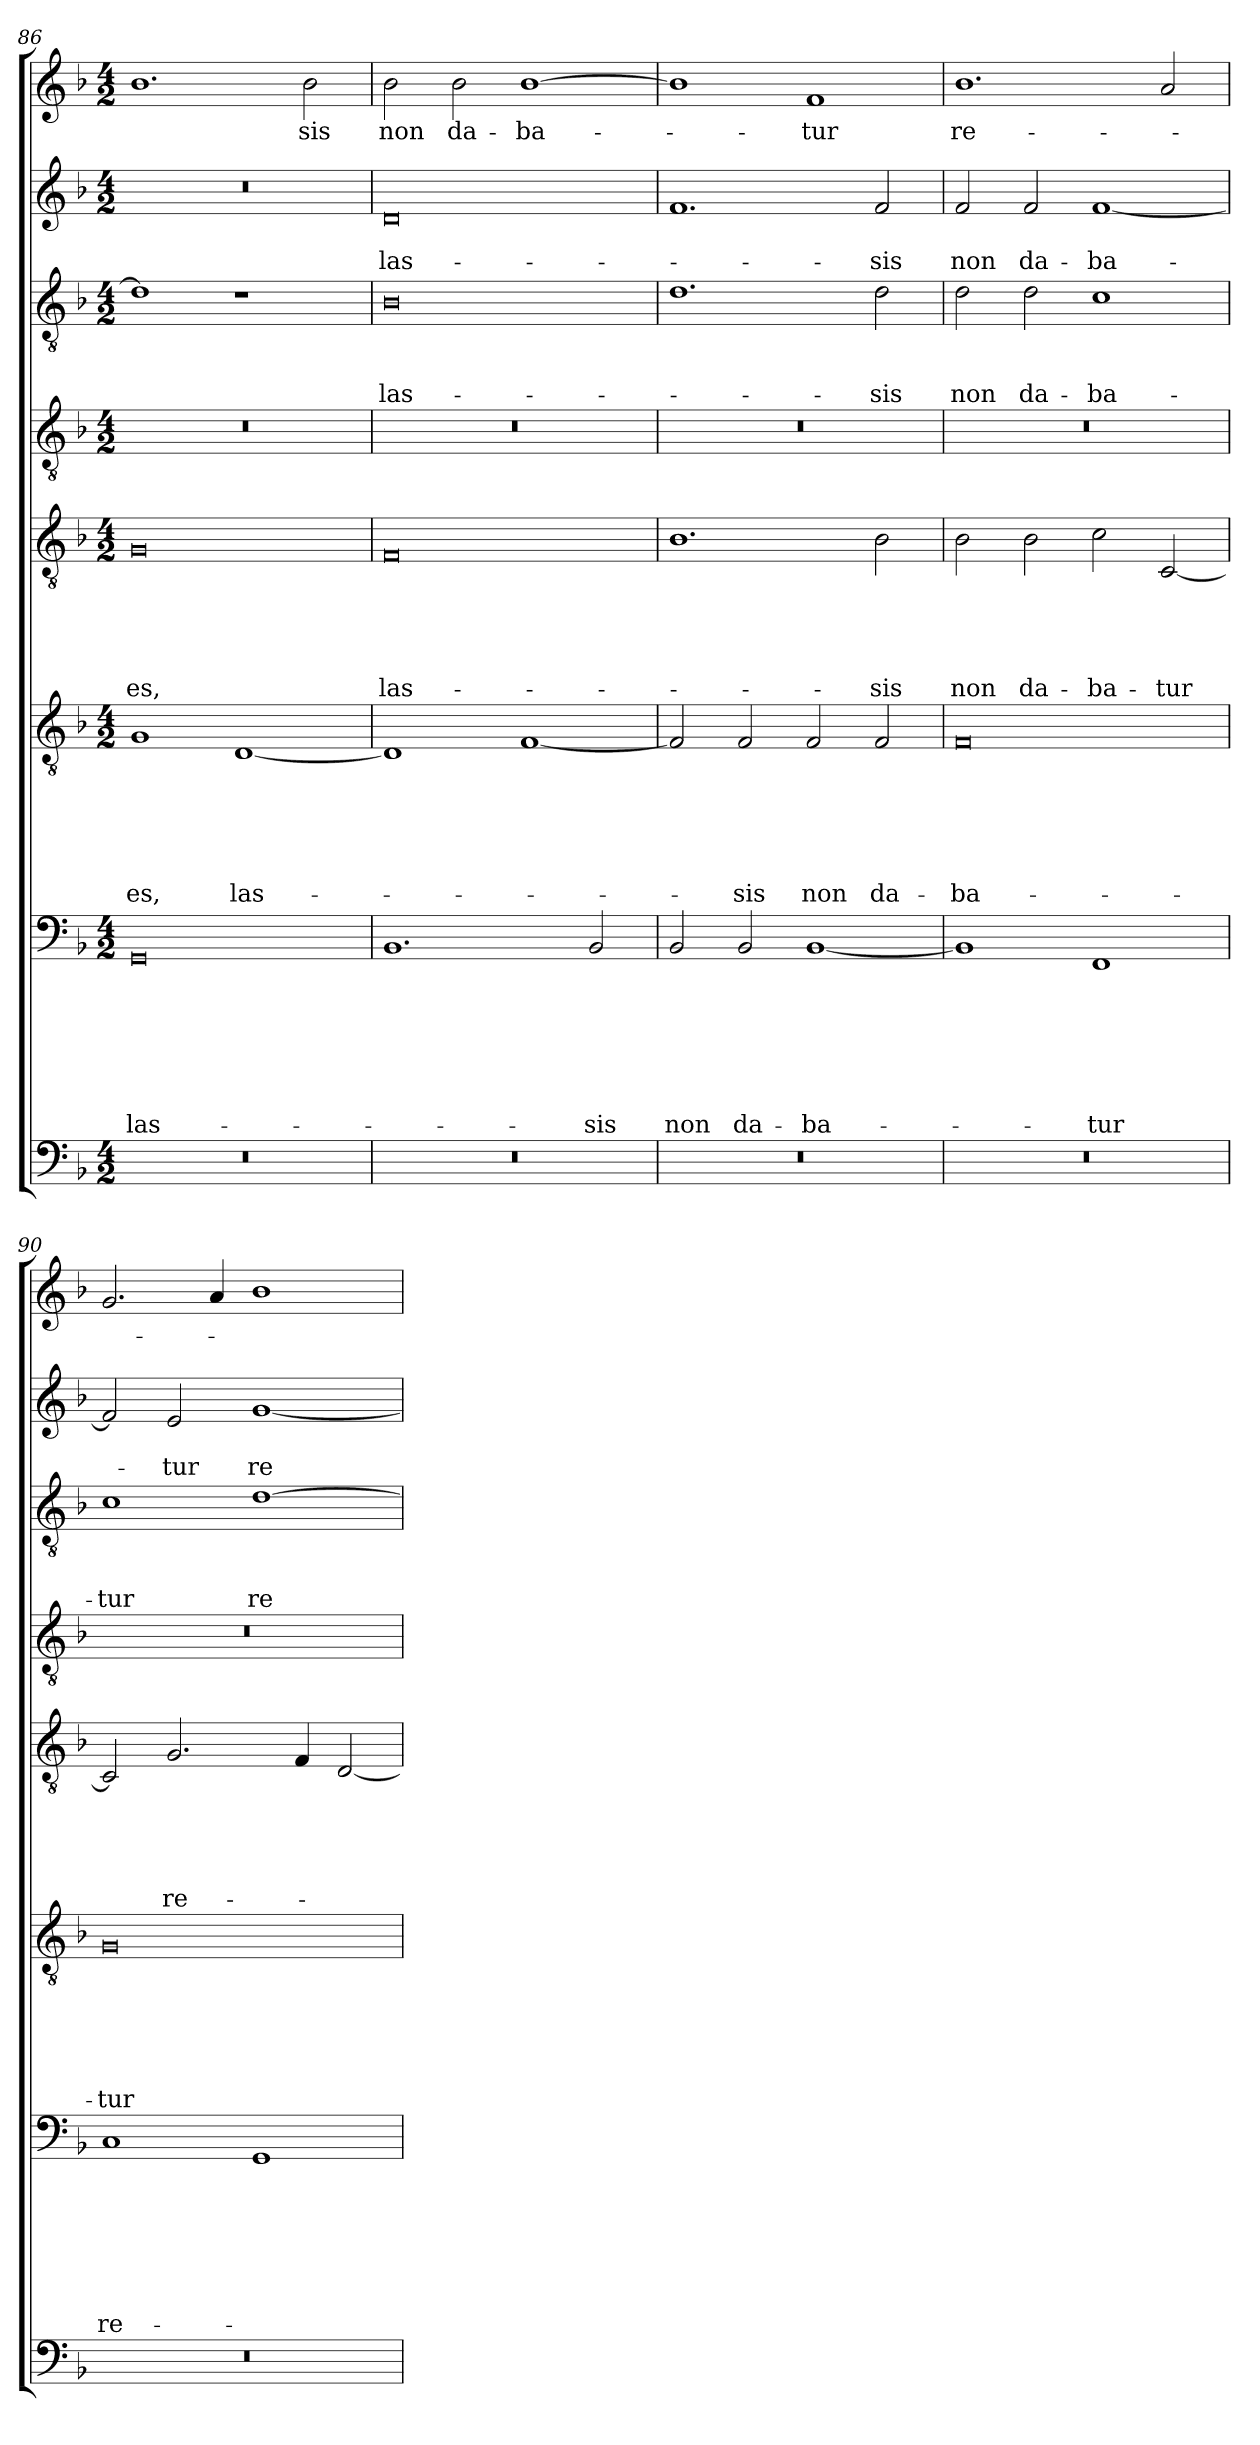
**kern	**kern	**text	**text	**text	**text	**text	**text	**text	**kern	**text	**text	**text	**text	**text	**text	**kern	**text	**text	**text	**text	**text	**kern	**kern	**text	**text	**text	**kern	**text	**text	**kern	**text
*part8	*part7	*part7	*part7	*part7	*part7	*part7	*part7	*part7	*part6	*part6	*part6	*part6	*part6	*part6	*part6	*part5	*part5	*part5	*part5	*part5	*part5	*part4	*part3	*part3	*part3	*part3	*part2	*part2	*part2	*part1	*part1
*staff8	*staff7	*staff7	*staff7	*staff7	*staff7	*staff7	*staff7	*staff7	*staff6	*staff6	*staff6	*staff6	*staff6	*staff6	*staff6	*staff5	*staff5	*staff5	*staff5	*staff5	*staff5	*staff4	*staff3	*staff3	*staff3	*staff3	*staff2	*staff2	*staff2	*staff1	*staff1
!!LO:LB:g=z
*clefF4	*clefF4	*	*	*	*	*	*	*	*clefGv2	*	*	*	*	*	*	*clefGv2	*	*	*	*	*	*clefGv2	*clefGv2	*	*	*	*clefG2	*	*	*clefG2	*
*k[b-]	*k[b-]	*	*	*	*	*	*	*	*k[b-]	*	*	*	*	*	*	*k[b-]	*	*	*	*	*	*k[b-]	*k[b-]	*	*	*	*k[b-]	*	*	*k[b-]	*
*d:	*d:	*	*	*	*	*	*	*	*d:	*	*	*	*	*	*	*d:	*	*	*	*	*	*d:	*d:	*	*	*	*d:	*	*	*d:	*
*M4/2	*M4/2	*	*	*	*	*	*	*	*M4/2	*	*	*	*	*	*	*M4/2	*	*	*	*	*	*M4/2	*M4/2	*	*	*	*M4/2	*	*	*M4/2	*
=86	=86	=86	=86	=86	=86	=86	=86	=86	=86	=86	=86	=86	=86	=86	=86	=86	=86	=86	=86	=86	=86	=86	=86	=86	=86	=86	=86	=86	=86	=86	=86
0r	0GG	.	.	.	.	.	.	las-	1G	.	.	.	.	.	-es,	0G	.	.	.	.	-es,	0r	1d]	.	.	.	0r	.	.	1.b-	.
.	.	.	.	.	.	.	.	.	[1D	.	.	.	.	.	las-	.	.	.	.	.	.	.	1r	.	.	.	.	.	.	.	.
.	.	.	.	.	.	.	.	.	.	.	.	.	.	.	.	.	.	.	.	.	.	.	.	.	.	.	.	.	.	2b-\	-sis
=87	=87	=87	=87	=87	=87	=87	=87	=87	=87	=87	=87	=87	=87	=87	=87	=87	=87	=87	=87	=87	=87	=87	=87	=87	=87	=87	=87	=87	=87	=87	=87
0r	1.BB-	.	.	.	.	.	.	.	1D]	.	.	.	.	.	.	0F	.	.	.	.	las-	0r	0B-	.	.	las-	0d	.	las-	2b-\	non
.	.	.	.	.	.	.	.	.	.	.	.	.	.	.	.	.	.	.	.	.	.	.	.	.	.	.	.	.	.	2b-\	da-
.	.	.	.	.	.	.	.	.	[1F	.	.	.	.	.	.	.	.	.	.	.	.	.	.	.	.	.	.	.	.	[1b-	-ba-
.	2BB-/	.	.	.	.	.	.	-sis	.	.	.	.	.	.	.	.	.	.	.	.	.	.	.	.	.	.	.	.	.	.	.
=88	=88	=88	=88	=88	=88	=88	=88	=88	=88	=88	=88	=88	=88	=88	=88	=88	=88	=88	=88	=88	=88	=88	=88	=88	=88	=88	=88	=88	=88	=88	=88
0r	2BB-/	.	.	.	.	.	.	non	2F/]	.	.	.	.	.	.	1.B-	.	.	.	.	.	0r	1.d	.	.	.	1.f	.	.	1b-]	.
.	2BB-/	.	.	.	.	.	.	da-	2F/	.	.	.	.	.	-sis	.	.	.	.	.	.	.	.	.	.	.	.	.	.	.	.
.	[1BB-	.	.	.	.	.	.	-ba-	2F/	.	.	.	.	.	non	.	.	.	.	.	.	.	.	.	.	.	.	.	.	1f	-tur
.	.	.	.	.	.	.	.	.	2F/	.	.	.	.	.	da-	2B-\	.	.	.	.	-sis	.	2d\	.	.	-sis	2f/	.	-sis	.	.
=89	=89	=89	=89	=89	=89	=89	=89	=89	=89	=89	=89	=89	=89	=89	=89	=89	=89	=89	=89	=89	=89	=89	=89	=89	=89	=89	=89	=89	=89	=89	=89
0r	1BB-]	.	.	.	.	.	.	.	0F	.	.	.	.	.	-ba-	2B-\	.	.	.	.	non	0r	2d\	.	.	non	2f/	.	non	1.b-	re-
.	.	.	.	.	.	.	.	.	.	.	.	.	.	.	.	2B-\	.	.	.	.	da-	.	2d\	.	.	da-	2f/	.	da-	.	.
.	1FF	.	.	.	.	.	.	-tur	.	.	.	.	.	.	.	2c\	.	.	.	.	-ba-	.	1c	.	.	-ba-	[1f	.	-ba-	.	.
.	.	.	.	.	.	.	.	.	.	.	.	.	.	.	.	[2C/	.	.	.	.	-tur	.	.	.	.	.	.	.	.	2a/	.
=90	=90	=90	=90	=90	=90	=90	=90	=90	=90	=90	=90	=90	=90	=90	=90	=90	=90	=90	=90	=90	=90	=90	=90	=90	=90	=90	=90	=90	=90	=90	=90
0r	1C	.	.	.	.	.	.	re-	0G	.	.	.	.	.	-tur	2C/]	.	.	.	.	.	0r	1c	.	.	-tur	2f/]	.	.	2.g/	.
.	.	.	.	.	.	.	.	.	.	.	.	.	.	.	.	2.G/	.	.	.	.	re-	.	.	.	.	.	2e/	.	-tur	.	.
.	.	.	.	.	.	.	.	.	.	.	.	.	.	.	.	.	.	.	.	.	.	.	.	.	.	.	.	.	.	4a/	.
.	1GG	.	.	.	.	.	.	.	.	.	.	.	.	.	.	.	.	.	.	.	.	.	[1d	.	.	re-	[1g	.	re-	1b-	.
.	.	.	.	.	.	.	.	.	.	.	.	.	.	.	.	4F/	.	.	.	.	.	.	.	.	.	.	.	.	.	.	.
.	.	.	.	.	.	.	.	.	.	.	.	.	.	.	.	[2D/	.	.	.	.	.	.	.	.	.	.	.	.	.	.	.
=	=	=	=	=	=	=	=	=	=	=	=	=	=	=	=	=	=	=	=	=	=	=	=	=	=	=	=	=	=	=	=
*-	*-	*-	*-	*-	*-	*-	*-	*-	*-	*-	*-	*-	*-	*-	*-	*-	*-	*-	*-	*-	*-	*-	*-	*-	*-	*-	*-	*-	*-	*-	*-
